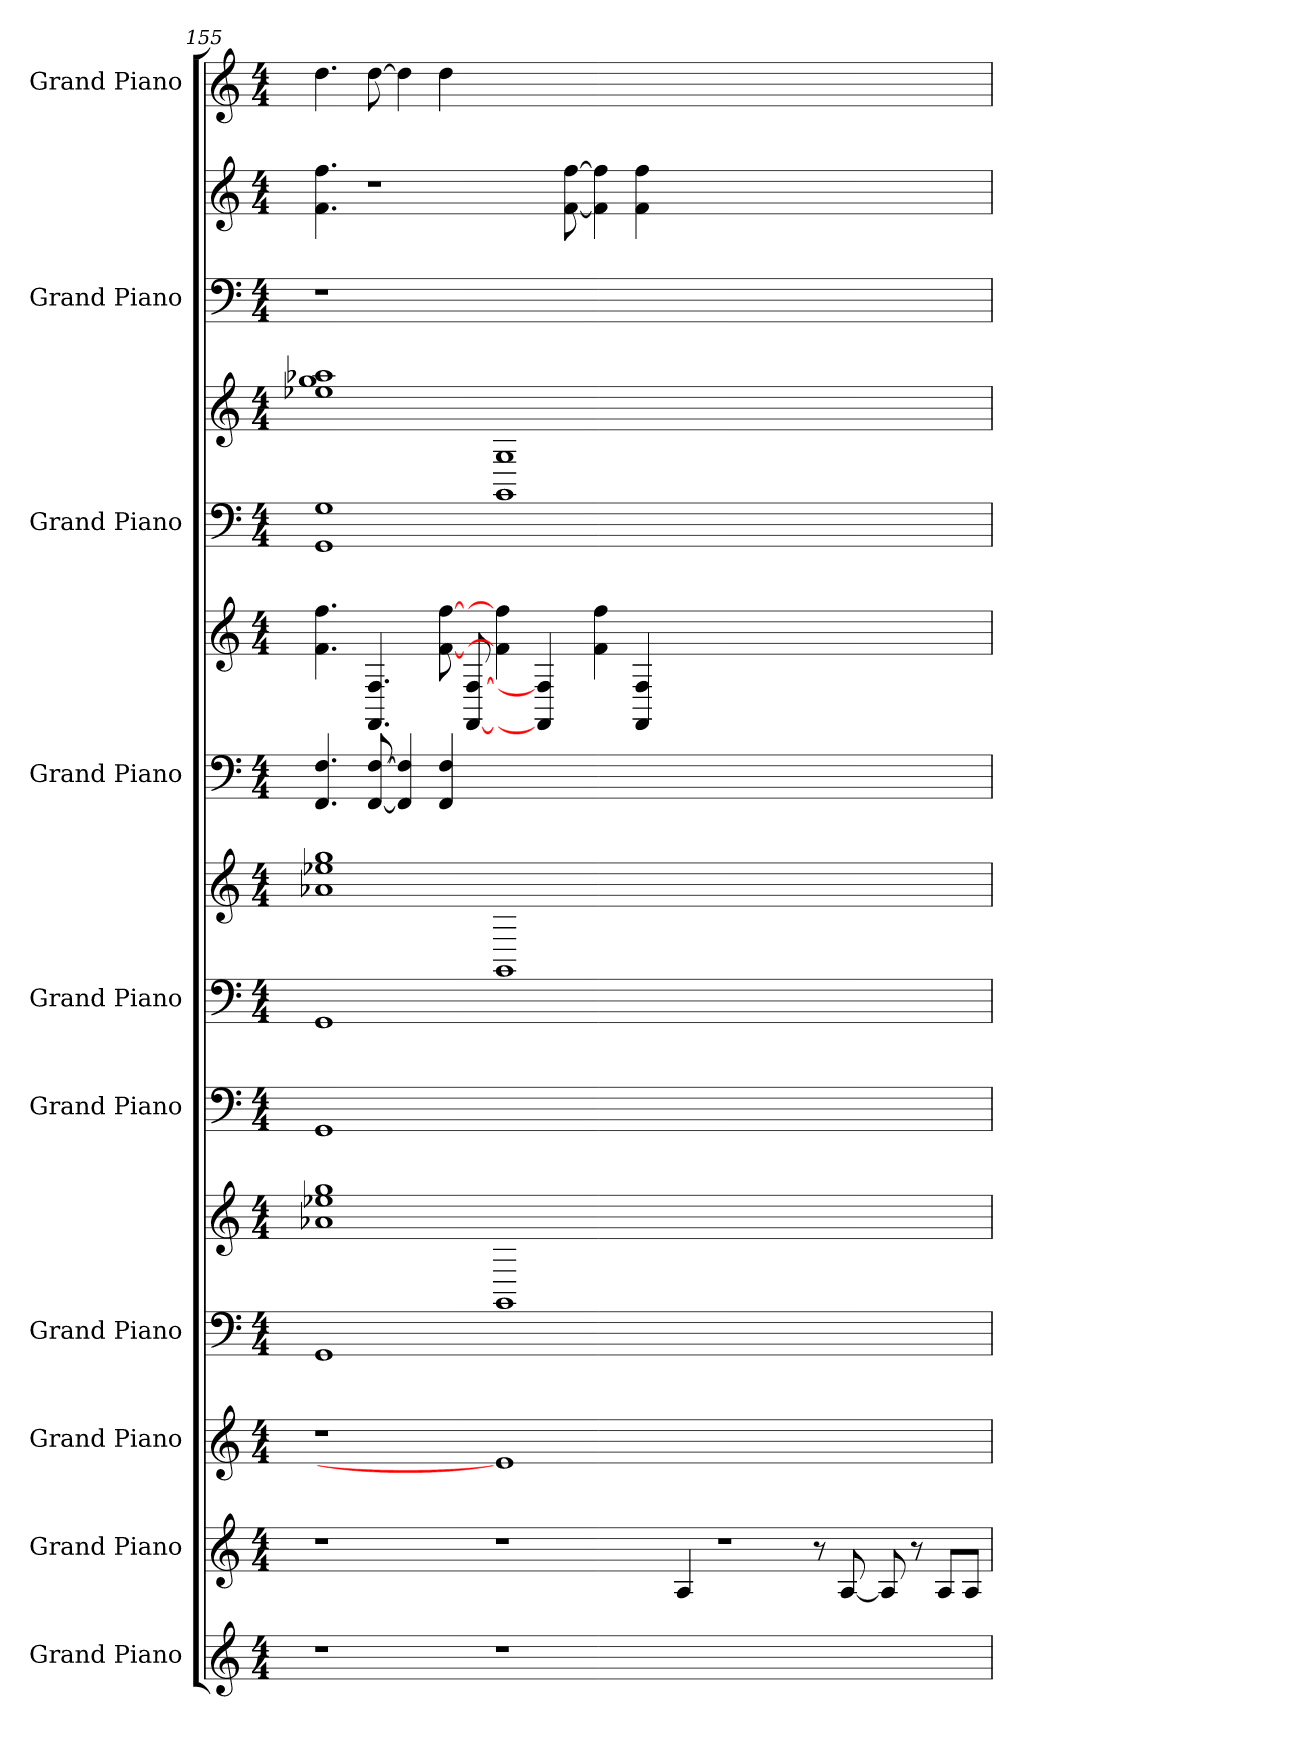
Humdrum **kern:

**kern	**kern	**kern	**kern	**kern	**kern	**kern	**kern	**kern	**kern	**kern	**kern	**kern	**kern	**kern
*part10	*part9	*part8	*part7	*part7	*part6	*part5	*part5	*part4	*part4	*part3	*part3	*part2	*part2	*part1
*staff15	*staff14	*staff13	*staff12	*staff11	*staff10	*staff9	*staff8	*staff7	*staff6	*staff5	*staff4	*staff3	*staff2	*staff1
*I"Grand Piano	*I"Grand Piano	*I"Grand Piano	*I"Grand Piano	*	*I"Grand Piano	*I"Grand Piano	*	*I"Grand Piano	*	*I"Grand Piano	*	*I"Grand Piano	*	*I"Grand Piano
*clefG2	*clefG2	*clefG2	*clefF4	*clefG2	*clefF4	*clefF4	*clefG2	*clefF4	*clefG2	*clefF4	*clefG2	*clefF4	*clefG2	*clefG2
*k[]	*k[]	*k[]	*k[]	*k[]	*k[]	*k[]	*k[]	*k[]	*k[]	*k[]	*k[]	*k[]	*k[]	*k[]
*C:	*C:	*C:	*C:	*C:	*C:	*C:	*C:	*C:	*C:	*C:	*C:	*C:	*C:	*C:
*M4/4	*M4/4	*M4/4	*M4/4	*M4/4	*M4/4	*M4/4	*M4/4	*M4/4	*M4/4	*M4/4	*M4/4	*M4/4	*M4/4	*M4/4
=155	=155	=155	=155	=155	=155	=155	=155	=155	=155	=155	=155	=155	=155	=155
1r	1r	1r	1GG	1a-X 1ee-X 1gg	1GG	1GG	1a-X 1ee-X 1gg	4.FF 4.F	4.f 4.ff	1GG 1G	1ee-X 1gg 1aa-X	1r	4.f 4.ff	4.dd
.	.	.	.	.	.	.	.	[8FF [8F	4.FF 4.F	.	.	.	1r	[8dd
.	.	.	.	.	.	.	.	4FF] 4F]	.	.	.	.	.	4dd]
.	.	.	.	.	.	.	.	4FF 4F	[8f [8ff	.	.	.	.	4dd
.	.	.	.	.	.	.	.	.	[8FF [8F	.	.	.	.	.
1r	1r	1e]	0.ryy	1GG	0.ryy	0.ryy	1GG	0.ryy	4f] 4ff]	0.ryy	1GG 1G	0.ryy	.	0.ryy
.	.	.	.	.	.	.	.	.	4FF] 4F]	.	.	.	.	.
.	.	.	.	.	.	.	.	.	.	.	.	.	[8f [8ff	.
.	.	.	.	.	.	.	.	.	4f 4ff	.	.	.	4f] 4ff]	.
.	.	.	.	.	.	.	.	.	4FF 4F	.	.	.	4f 4ff	.
0ryy	4A	0ryy	.	0ryy	.	.	0ryy	.	0ryy	.	0ryy	.	0ryy	.
.	1r	.	.	.	.	.	.	.	.	.	.	.	.	.
.	8r	.	.	.	.	.	.	.	.	.	.	.	.	.
.	[8A	.	.	.	.	.	.	.	.	.	.	.	.	.
.	8A]	.	.	.	.	.	.	.	.	.	.	.	.	.
.	8r	.	.	.	.	.	.	.	.	.	.	.	.	.
.	8AL	.	.	.	.	.	.	.	.	.	.	.	.	.
.	8AJ	.	.	.	.	.	.	.	.	.	.	.	.	.
=	=	=	=	=	=	=	=	=	=	=	=	=	=	=
*-	*-	*-	*-	*-	*-	*-	*-	*-	*-	*-	*-	*-	*-	*-
